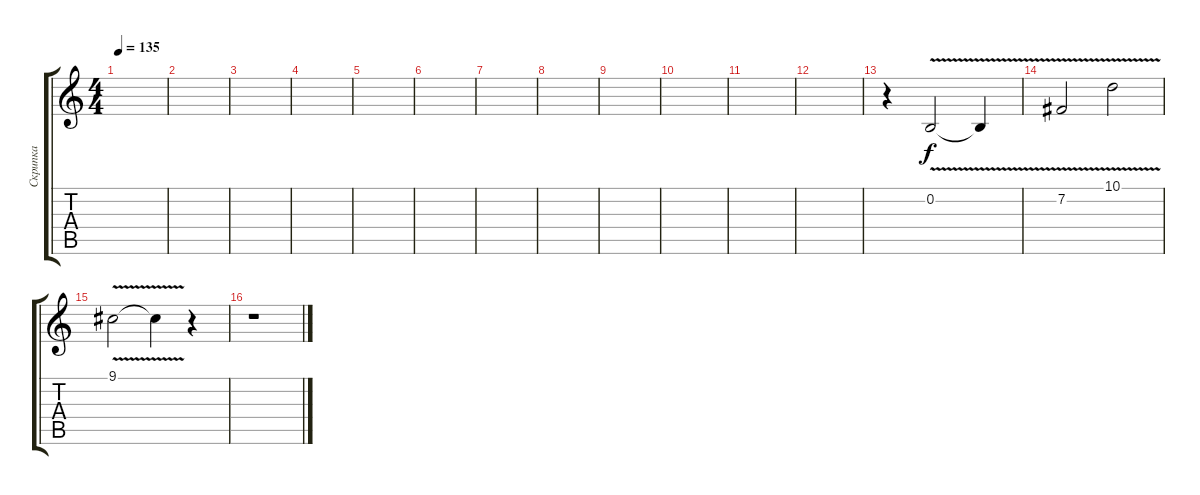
\track ("Скрипка" "Скрипка") {instrument violin}
\staff {score tabs}
\tuning (E4 B3 G3 D3 A2 E2) {hide}
\ts (4 4)
\tempo 135
\clef g2
\ks c
|
|
|
|
|
|
|
|
|
|
|
|
r.4{volume 12} 0.2{v}.2 0.2{t}.4 |
7.2{v}.2 10.1{v}.2 |
9.1{v}.2 9.1{t}.4 r.4 |
r.1
